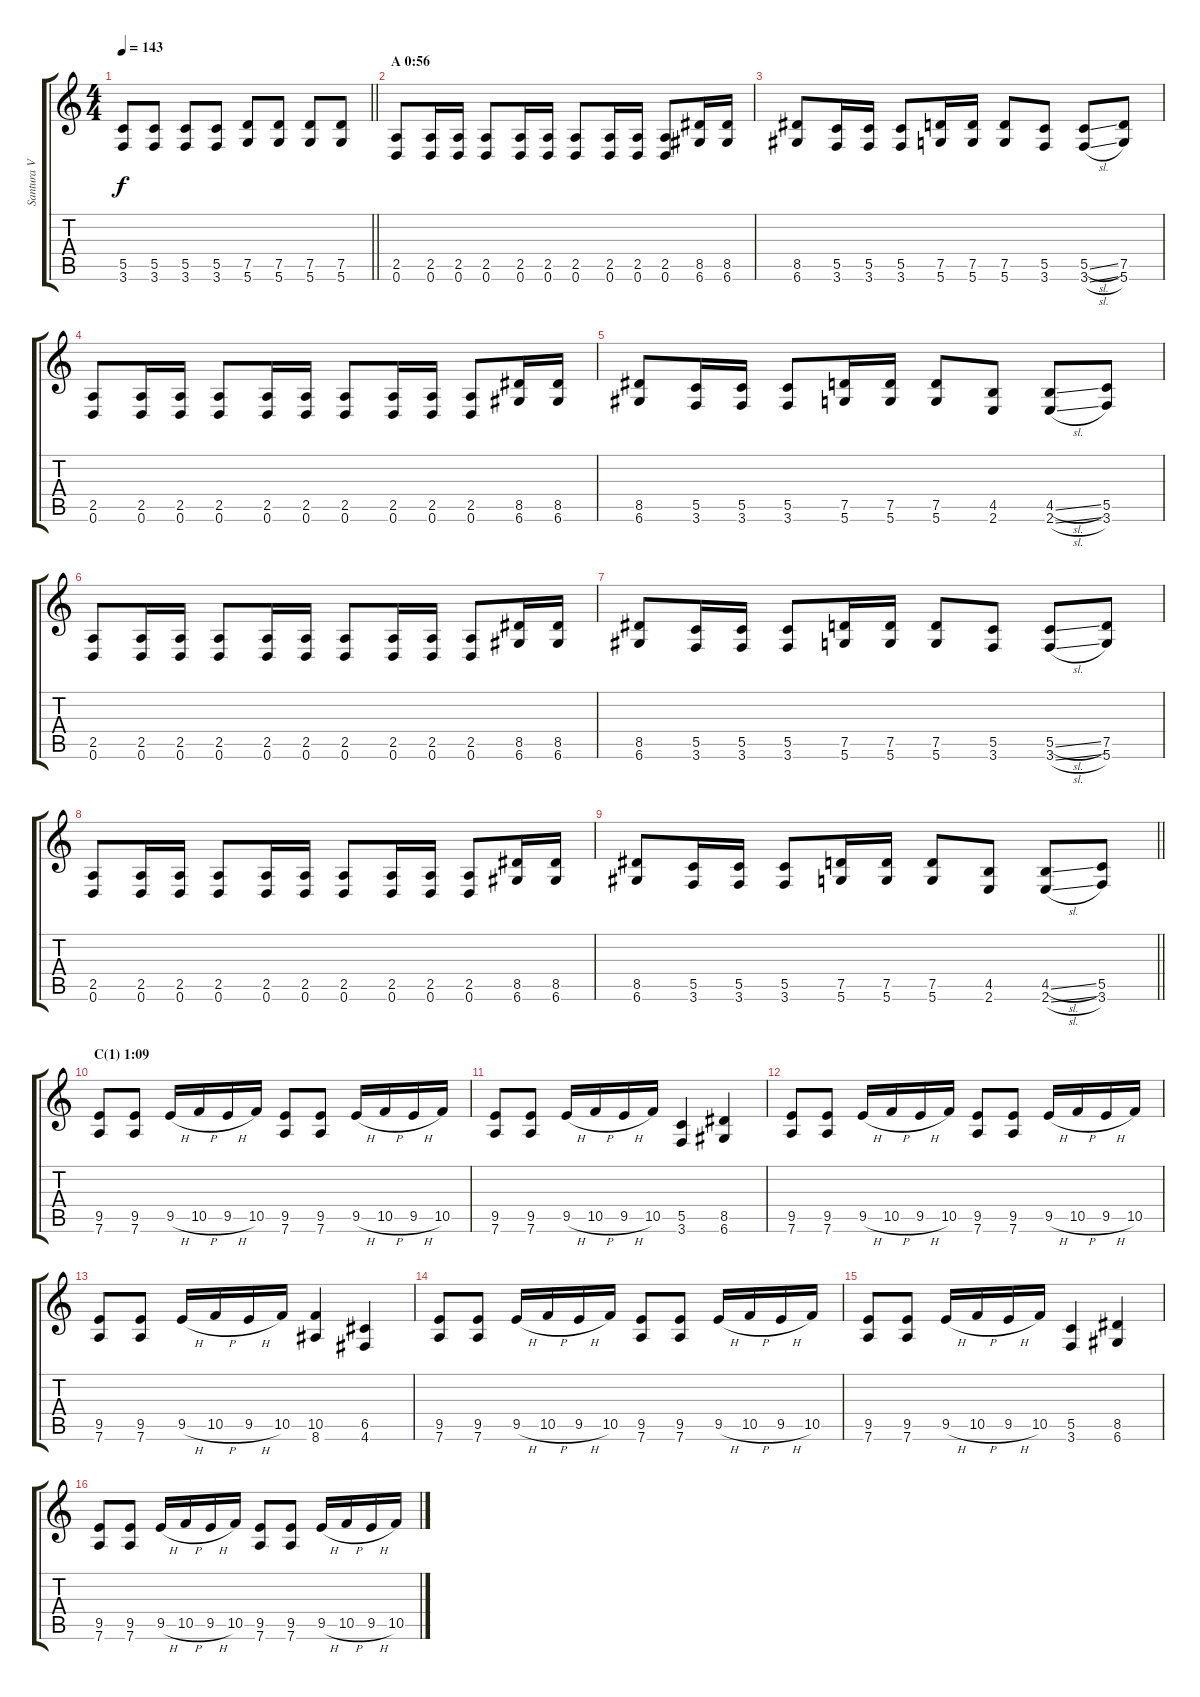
\track ("Santura V" "Santura V") {instrument distortionguitar}
\staff {score tabs}
\tuning (D4 A3 F3 C3 G2 D2) {hide}
\ts (4 4)
\tempo 143
\clef g2
\barLineRight lightlight
\ks c
(5.5 3.6).8{dy f} (5.5 3.6).8 (5.5 3.6).8 (5.5 3.6).8 (7.5 5.6).8 (7.5 5.6).8 (7.5 5.6).8 (7.5 5.6).8 |
\section ("" "A 0:56")
(2.5 0.6).8 (2.5 0.6).16 (2.5 0.6).16 (2.5 0.6).8 (2.5 0.6).16 (2.5 0.6).16 (2.5 0.6).8 (2.5 0.6).16 (2.5 0.6).16 (2.5 0.6).8 (8.5 6.6).16 (8.5 6.6).16 |
(8.5 6.6).8 (5.5 3.6).16 (5.5 3.6).16 (5.5 3.6).8 (7.5 5.6).16 (7.5 5.6).16 (7.5 5.6).8 (5.5 3.6).8 (5.5{sl} 3.6{sl}).8 (7.5 5.6).8 |
(2.5 0.6).8 (2.5 0.6).16 (2.5 0.6).16 (2.5 0.6).8 (2.5 0.6).16 (2.5 0.6).16 (2.5 0.6).8 (2.5 0.6).16 (2.5 0.6).16 (2.5 0.6).8 (8.5 6.6).16 (8.5 6.6).16 |
(8.5 6.6).8 (5.5 3.6).16 (5.5 3.6).16 (5.5 3.6).8 (7.5 5.6).16 (7.5 5.6).16 (7.5 5.6).8 (4.5 2.6).8 (4.5{sl} 2.6{sl}).8 (5.5 3.6).8 |
(2.5 0.6).8 (2.5 0.6).16 (2.5 0.6).16 (2.5 0.6).8 (2.5 0.6).16 (2.5 0.6).16 (2.5 0.6).8 (2.5 0.6).16 (2.5 0.6).16 (2.5 0.6).8 (8.5 6.6).16 (8.5 6.6).16 |
(8.5 6.6).8 (5.5 3.6).16 (5.5 3.6).16 (5.5 3.6).8 (7.5 5.6).16 (7.5 5.6).16 (7.5 5.6).8 (5.5 3.6).8 (5.5{sl} 3.6{sl}).8 (7.5 5.6).8 |
(2.5 0.6).8 (2.5 0.6).16 (2.5 0.6).16 (2.5 0.6).8 (2.5 0.6).16 (2.5 0.6).16 (2.5 0.6).8 (2.5 0.6).16 (2.5 0.6).16 (2.5 0.6).8 (8.5 6.6).16 (8.5 6.6).16 |
\barLineRight lightlight
(8.5 6.6).8 (5.5 3.6).16 (5.5 3.6).16 (5.5 3.6).8 (7.5 5.6).16 (7.5 5.6).16 (7.5 5.6).8 (4.5 2.6).8 (4.5{sl} 2.6{sl}).8 (5.5 3.6).8 |
\section ("" "C(1) 1:09")
(9.5 7.6).8 (9.5 7.6).8 9.5{h}.16 10.5{h}.16 9.5{h}.16 10.5.16 (9.5 7.6).8 (9.5 7.6).8 9.5{h}.16 10.5{h}.16 9.5{h}.16 10.5.16 |
(9.5 7.6).8 (9.5 7.6).8 9.5{h}.16 10.5{h}.16 9.5{h}.16 10.5.16 (5.5 3.6).4 (8.5 6.6).4 |
(9.5 7.6).8 (9.5 7.6).8 9.5{h}.16 10.5{h}.16 9.5{h}.16 10.5.16 (9.5 7.6).8 (9.5 7.6).8 9.5{h}.16 10.5{h}.16 9.5{h}.16 10.5.16 |
(9.5 7.6).8 (9.5 7.6).8 9.5{h}.16 10.5{h}.16 9.5{h}.16 10.5.16 (10.5 8.6).4 (6.5 4.6).4 |
(9.5 7.6).8 (9.5 7.6).8 9.5{h}.16 10.5{h}.16 9.5{h}.16 10.5.16 (9.5 7.6).8 (9.5 7.6).8 9.5{h}.16 10.5{h}.16 9.5{h}.16 10.5.16 |
(9.5 7.6).8 (9.5 7.6).8 9.5{h}.16 10.5{h}.16 9.5{h}.16 10.5.16 (5.5 3.6).4 (8.5 6.6).4 |
(9.5 7.6).8 (9.5 7.6).8 9.5{h}.16 10.5{h}.16 9.5{h}.16 10.5.16 (9.5 7.6).8 (9.5 7.6).8 9.5{h}.16 10.5{h}.16 9.5{h}.16 10.5.16
